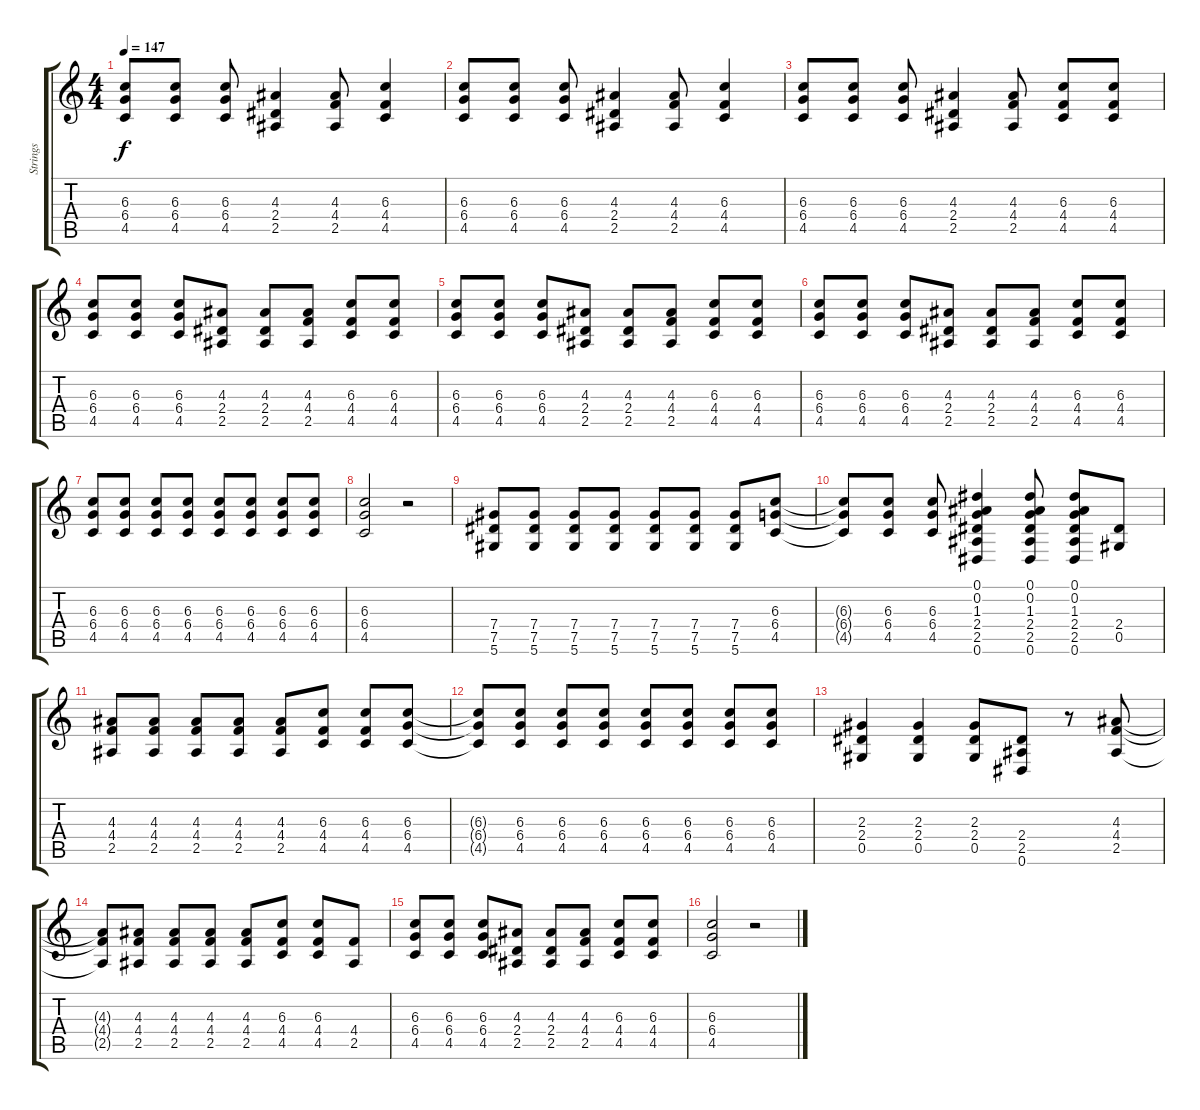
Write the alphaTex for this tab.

\track ("Strings" "Strings") {instrument overdrivenguitar}
\staff {score tabs}
\tuning (Eb4 Bb3 Gb3 Db3 Ab2 Eb2) {hide}
\ts (4 4)
\tempo 147
\clef g2
\ks c
(6.3 6.4 4.5).8{dy f} (6.3 6.4 4.5).8 (6.3 6.4 4.5).8 (4.3 2.4 2.5).4 (4.3 4.4 2.5).8 (6.3 4.4 4.5).4 |
(6.3 6.4 4.5).8 (6.3 6.4 4.5).8 (6.3 6.4 4.5).8 (4.3 2.4 2.5).4 (4.3 4.4 2.5).8 (6.3 4.4 4.5).4 |
(6.3 6.4 4.5).8 (6.3 6.4 4.5).8 (6.3 6.4 4.5).8 (4.3 2.4 2.5).4 (4.3 4.4 2.5).8 (6.3 4.4 4.5).8 (6.3 4.4 4.5).8 |
(6.3 6.4 4.5).8 (6.3 6.4 4.5).8 (6.3 6.4 4.5).8 (4.3 2.4 2.5).8 (4.3 2.4 2.5).8 (4.3 4.4 2.5).8 (6.3 4.4 4.5).8 (6.3 4.4 4.5).8 |
(6.3 6.4 4.5).8 (6.3 6.4 4.5).8 (6.3 6.4 4.5).8 (4.3 2.4 2.5).8 (4.3 2.4 2.5).8 (4.3 4.4 2.5).8 (6.3 4.4 4.5).8 (6.3 4.4 4.5).8 |
(6.3 6.4 4.5).8 (6.3 6.4 4.5).8 (6.3 6.4 4.5).8 (4.3 2.4 2.5).8 (4.3 2.4 2.5).8 (4.3 4.4 2.5).8 (6.3 4.4 4.5).8 (6.3 4.4 4.5).8 |
(6.3 6.4 4.5).8 (6.3 6.4 4.5).8 (6.3 6.4 4.5).8 (6.3 6.4 4.5).8 (6.3 6.4 4.5).8 (6.3 6.4 4.5).8 (6.3 6.4 4.5).8 (6.3 6.4 4.5).8 |
(6.3 6.4 4.5).2 r.2 |
(7.4 7.5 5.6).8 (7.4 7.5 5.6).8 (7.4 7.5 5.6).8 (7.4 7.5 5.6).8 (7.4 7.5 5.6).8 (7.4 7.5 5.6).8 (7.4 7.5 5.6).8 (6.3 6.4 4.5).8 |
(6.3{t} 6.4{t} 4.5{t}).8 (6.3 6.4 4.5).8 (6.3 6.4 4.5).8 (0.1 0.2 1.3 2.4 2.5 0.6).4 (0.1 0.2 1.3 2.4 2.5 0.6).8 (0.1 0.2 1.3 2.4 2.5 0.6).8 (2.4 0.5).8 |
(4.3 4.4 2.5).8 (4.3 4.4 2.5).8 (4.3 4.4 2.5).8 (4.3 4.4 2.5).8 (4.3 4.4 2.5).8 (6.3 4.4 4.5).8 (6.3 4.4 4.5).8 (6.3 6.4 4.5).8 |
(6.3{t} 6.4{t} 4.5{t}).8 (6.3 6.4 4.5).8 (6.3 6.4 4.5).8 (6.3 6.4 4.5).8 (6.3 6.4 4.5).8 (6.3 6.4 4.5).8 (6.3 6.4 4.5).8 (6.3 6.4 4.5).8 |
(2.3 2.4 0.5).4 (2.3 2.4 0.5).4 (2.3 2.4 0.5).8 (2.4 2.5 0.6).8 r.8 (4.3 4.4 2.5).8 |
(4.3{t} 4.4{t} 2.5{t}).8 (4.3 4.4 2.5).8 (4.3 4.4 2.5).8 (4.3 4.4 2.5).8 (4.3 4.4 2.5).8 (6.3 4.4 4.5).8 (6.3 4.4 4.5).8 (4.4 2.5).8 |
(6.3 6.4 4.5).8 (6.3 6.4 4.5).8 (6.3 6.4 4.5).8 (4.3 2.4 2.5).8 (4.3 2.4 2.5).8 (4.3 4.4 2.5).8 (6.3 4.4 4.5).8 (6.3 4.4 4.5).8 |
(6.3 6.4 4.5).2 r.2
